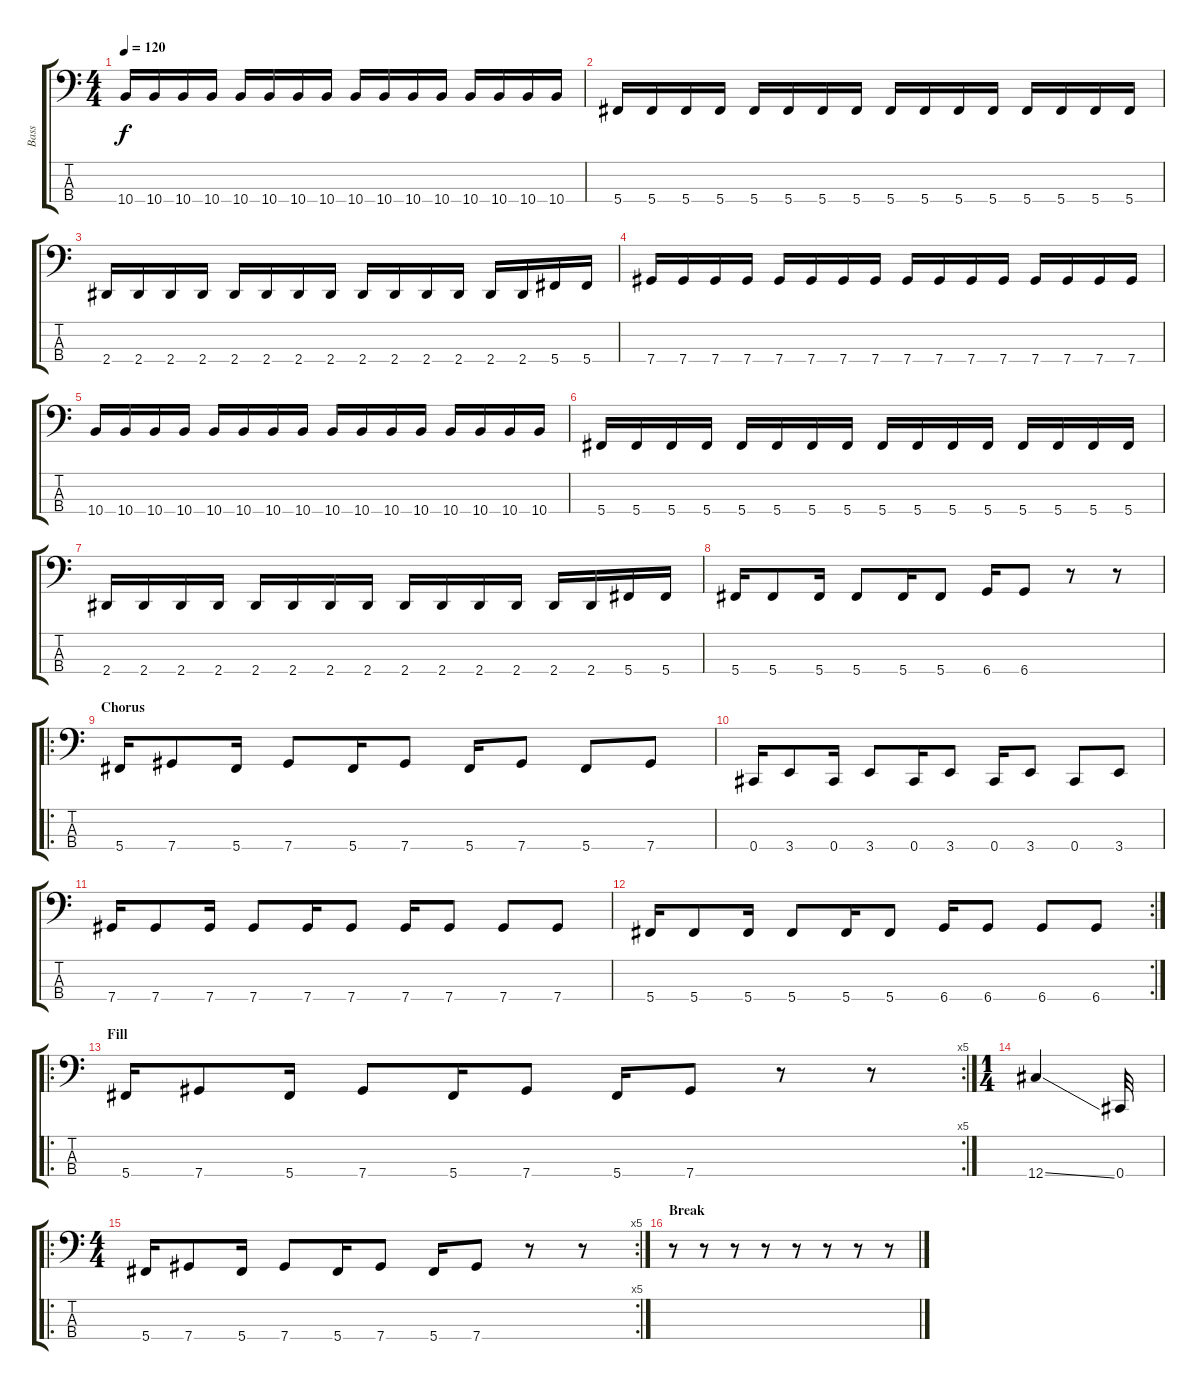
\track ("Bass" "Bass") {instrument slapbass2}
\staff {score tabs}
\tuning (Gb2 Db2 Ab1 Db1) {hide}
\ts (4 4)
\tempo 120
\clef f4
\ks c
10.4.16{dy f} 10.4.16 10.4.16 10.4.16 10.4.16 10.4.16 10.4.16 10.4.16 10.4.16 10.4.16 10.4.16 10.4.16 10.4.16 10.4.16 10.4.16 10.4.16 |
5.4.16 5.4.16 5.4.16 5.4.16 5.4.16 5.4.16 5.4.16 5.4.16 5.4.16 5.4.16 5.4.16 5.4.16 5.4.16 5.4.16 5.4.16 5.4.16 |
2.4.16 2.4.16 2.4.16 2.4.16 2.4.16 2.4.16 2.4.16 2.4.16 2.4.16 2.4.16 2.4.16 2.4.16 2.4.16 2.4.16 5.4.16 5.4.16 |
7.4.16 7.4.16 7.4.16 7.4.16 7.4.16 7.4.16 7.4.16 7.4.16 7.4.16 7.4.16 7.4.16 7.4.16 7.4.16 7.4.16 7.4.16 7.4.16 |
10.4.16 10.4.16 10.4.16 10.4.16 10.4.16 10.4.16 10.4.16 10.4.16 10.4.16 10.4.16 10.4.16 10.4.16 10.4.16 10.4.16 10.4.16 10.4.16 |
5.4.16 5.4.16 5.4.16 5.4.16 5.4.16 5.4.16 5.4.16 5.4.16 5.4.16 5.4.16 5.4.16 5.4.16 5.4.16 5.4.16 5.4.16 5.4.16 |
2.4.16 2.4.16 2.4.16 2.4.16 2.4.16 2.4.16 2.4.16 2.4.16 2.4.16 2.4.16 2.4.16 2.4.16 2.4.16 2.4.16 5.4.16 5.4.16 |
5.4.16 5.4.8 5.4.16 5.4.8 5.4.16 5.4.8 6.4.16 6.4.8 r.8 r.8 |
\ro
\section ("" "Chorus")
5.4.16 7.4.8 5.4.16 7.4.8 5.4.16 7.4.8 5.4.16 7.4.8 5.4.8 7.4.8 |
0.4.16 3.4.8 0.4.16 3.4.8 0.4.16 3.4.8 0.4.16 3.4.8 0.4.8 3.4.8 |
7.4.16 7.4.8 7.4.16 7.4.8 7.4.16 7.4.8 7.4.16 7.4.8 7.4.8 7.4.8 |
\rc 2
5.4.16 5.4.8 5.4.16 5.4.8 5.4.16 5.4.8 6.4.16 6.4.8 6.4.8 6.4.8 |
\ro
\rc 5
\section ("" "Fill")
5.4.16 7.4.8 5.4.16 7.4.8 5.4.16 7.4.8 5.4.16 7.4.8 r.8 r.8 |
\ts (1 4)
12.4{ss}.4 0.4.32 |
\ro
\rc 5
\ts (4 4)
5.4.16 7.4.8 5.4.16 7.4.8 5.4.16 7.4.8 5.4.16 7.4.8 r.8 r.8 |
\section ("" "Break")
r.8 r.8 r.8 r.8 r.8 r.8 r.8 r.8
